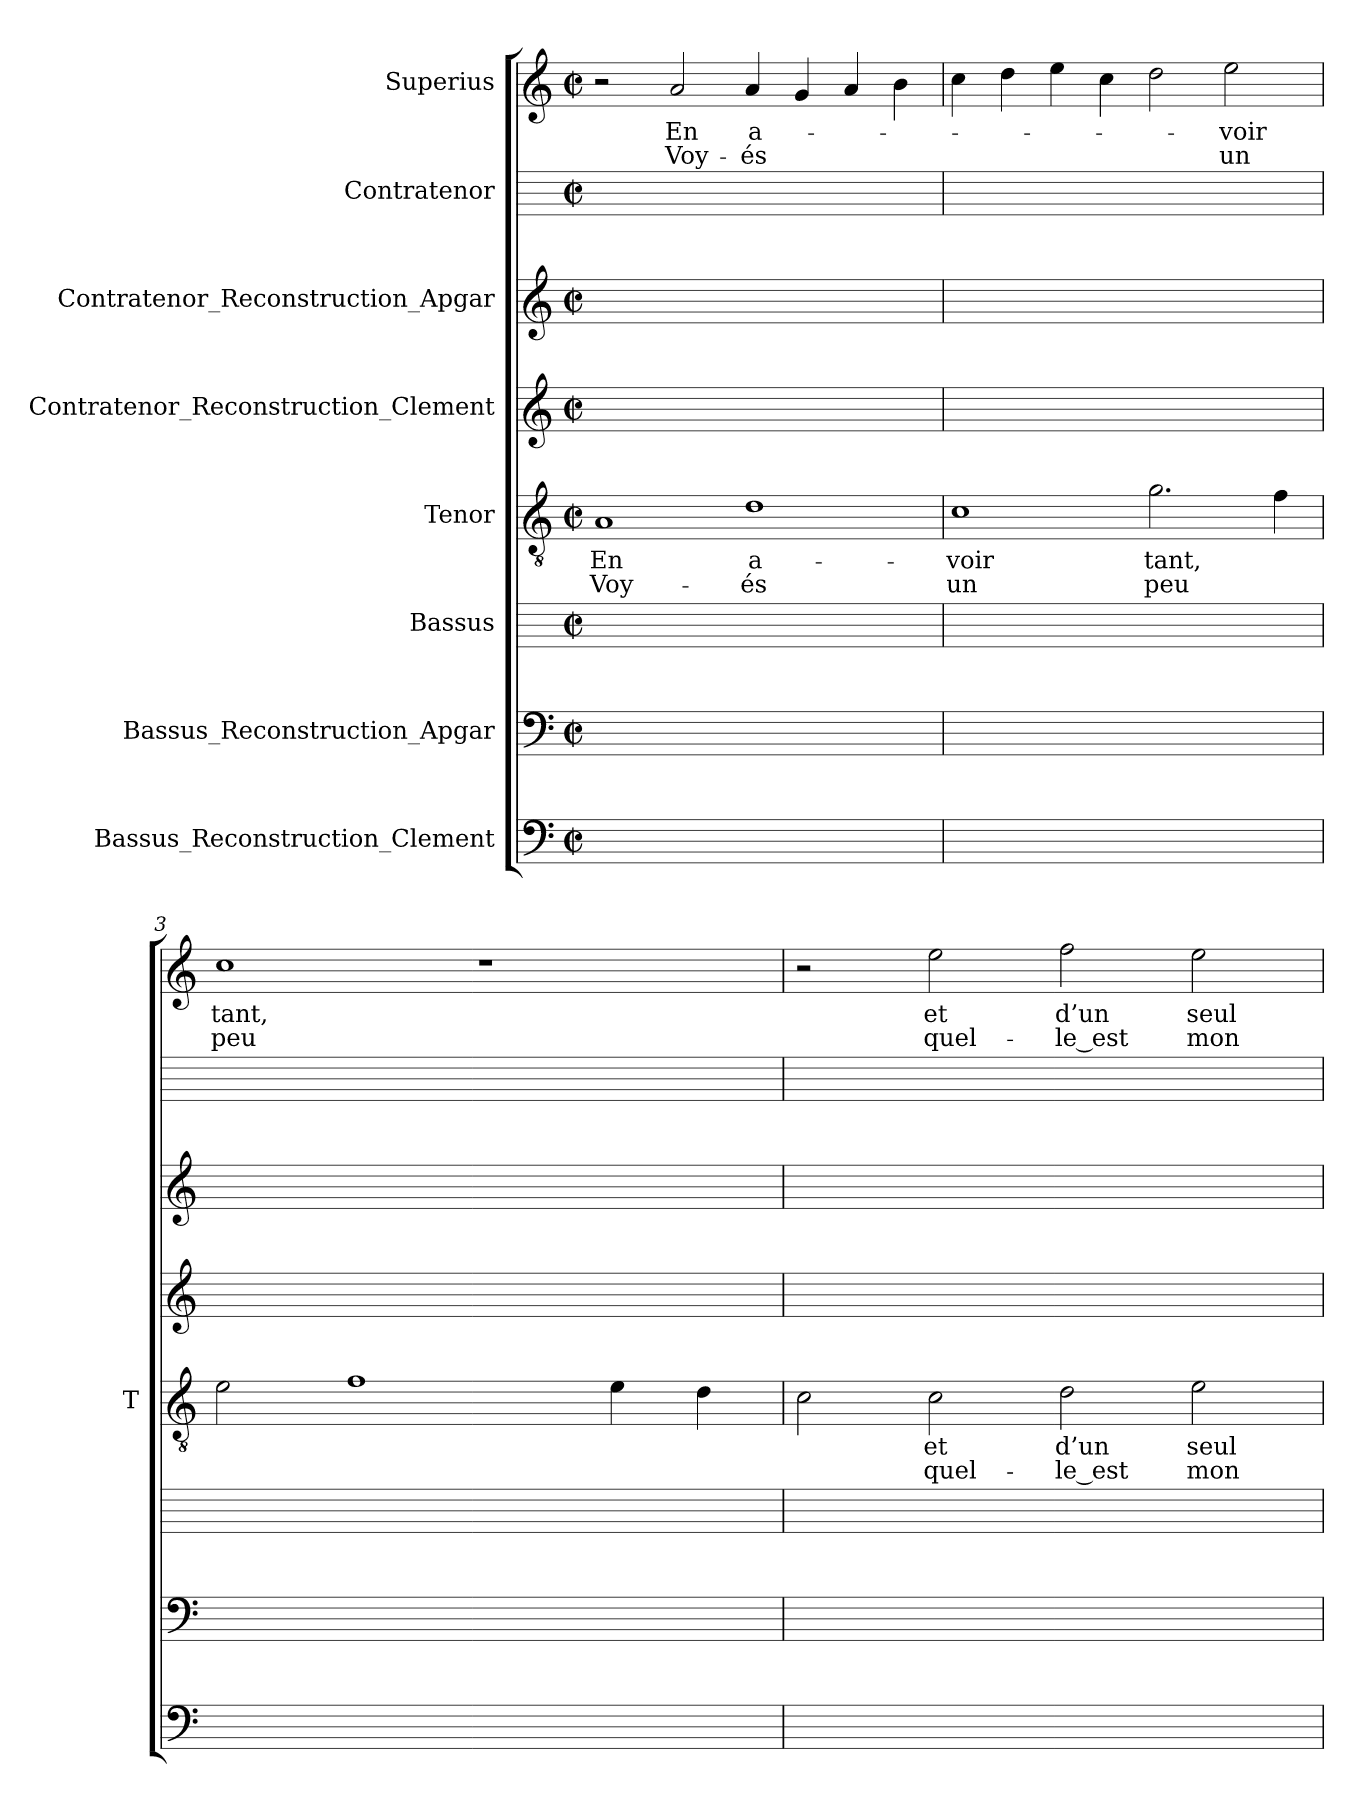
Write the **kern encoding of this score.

**kern	**kern	**kern	**kern	**text	**text	**kern	**kern	**kern	**kern	**text	**text
*part8	*part7	*part6	*part5	*part5	*part5	*part4	*part3	*part2	*part1	*part1	*part1
*staff8	*staff7	*staff6	*staff5	*staff5	*staff5	*staff4	*staff3	*staff2	*staff1	*staff1	*staff1
*I"Bassus_Reconstruction_Clement	*I"Bassus_Reconstruction_Apgar	*I"Bassus	*I"Tenor	*	*	*I"Contratenor_Reconstruction_Clement	*I"Contratenor_Reconstruction_Apgar	*I"Contratenor	*I"Superius	*	*
*	*	*	*I'T	*	*	*	*	*	*	*	*
*clefF4	*clefF4	*	*clefGv2	*	*	*clefG2	*clefG2	*	*clefG2	*	*
*k[]	*k[]	*	*k[]	*	*	*k[]	*k[]	*	*k[]	*	*
*C:	*C:	*	*C:	*	*	*C:	*C:	*	*C:	*	*
*M2/2	*M2/2	*M2/2	*M2/2	*	*	*M2/2	*M2/2	*M2/2	*M2/2	*	*
*met(c|)	*met(c|)	*met(c|)	*met(c|)	*	*	*met(c|)	*met(c|)	*met(c|)	*met(c|)	*	*
=1	=1	=1	=1	=1	=1	=1	=1	=1	=1	=1	=1
0ryy	0ryy	0ryy	1A	-En	Voy-	0ryy	0ryy	0ryy	2r	.	.
.	.	.	.	.	.	.	.	.	2a	-En	Voy-
.	.	.	1d	a-	-és	.	.	.	4a	a-	-és
.	.	.	.	.	.	.	.	.	4g	.	.
.	.	.	.	.	.	.	.	.	4a	.	.
.	.	.	.	.	.	.	.	.	4b	.	.
=2	=2	=2	=2	=2	=2	=2	=2	=2	=2	=2	=2
0ryy	0ryy	0ryy	1c	-voir	-un	0ryy	0ryy	0ryy	4cc	.	.
.	.	.	.	.	.	.	.	.	4dd	.	.
.	.	.	.	.	.	.	.	.	4ee	.	.
.	.	.	.	.	.	.	.	.	4cc	.	.
.	.	.	2.g	-tant,	-peu	.	.	.	2dd	.	.
.	.	.	.	.	.	.	.	.	2ee	-voir	-un
.	.	.	4f	.	.	.	.	.	.	.	.
=3	=3	=3	=3	=3	=3	=3	=3	=3	=3	=3	=3
0ryy	0ryy	0ryy	2e	.	.	0ryy	0ryy	0ryy	1cc	-tant,	-peu
.	.	.	1f	.	.	.	.	.	.	.	.
.	.	.	.	.	.	.	.	.	1r	.	.
.	.	.	4e	.	.	.	.	.	.	.	.
.	.	.	4d	.	.	.	.	.	.	.	.
=4	=4	=4	=4	=4	=4	=4	=4	=4	=4	=4	=4
0ryy	0ryy	0ryy	2c	.	.	0ryy	0ryy	0ryy	2r	.	.
.	.	.	2c	-et	quel-	.	.	.	2ee	-et	quel-
.	.	.	2d	-d’un	-le_est	.	.	.	2ff	-d’un	-le_est
.	.	.	2e	-seul	-mon	.	.	.	2ee	-seul	-mon
=	=	=	=	=	=	=	=	=	=	=	=
*-	*-	*-	*-	*-	*-	*-	*-	*-	*-	*-	*-
